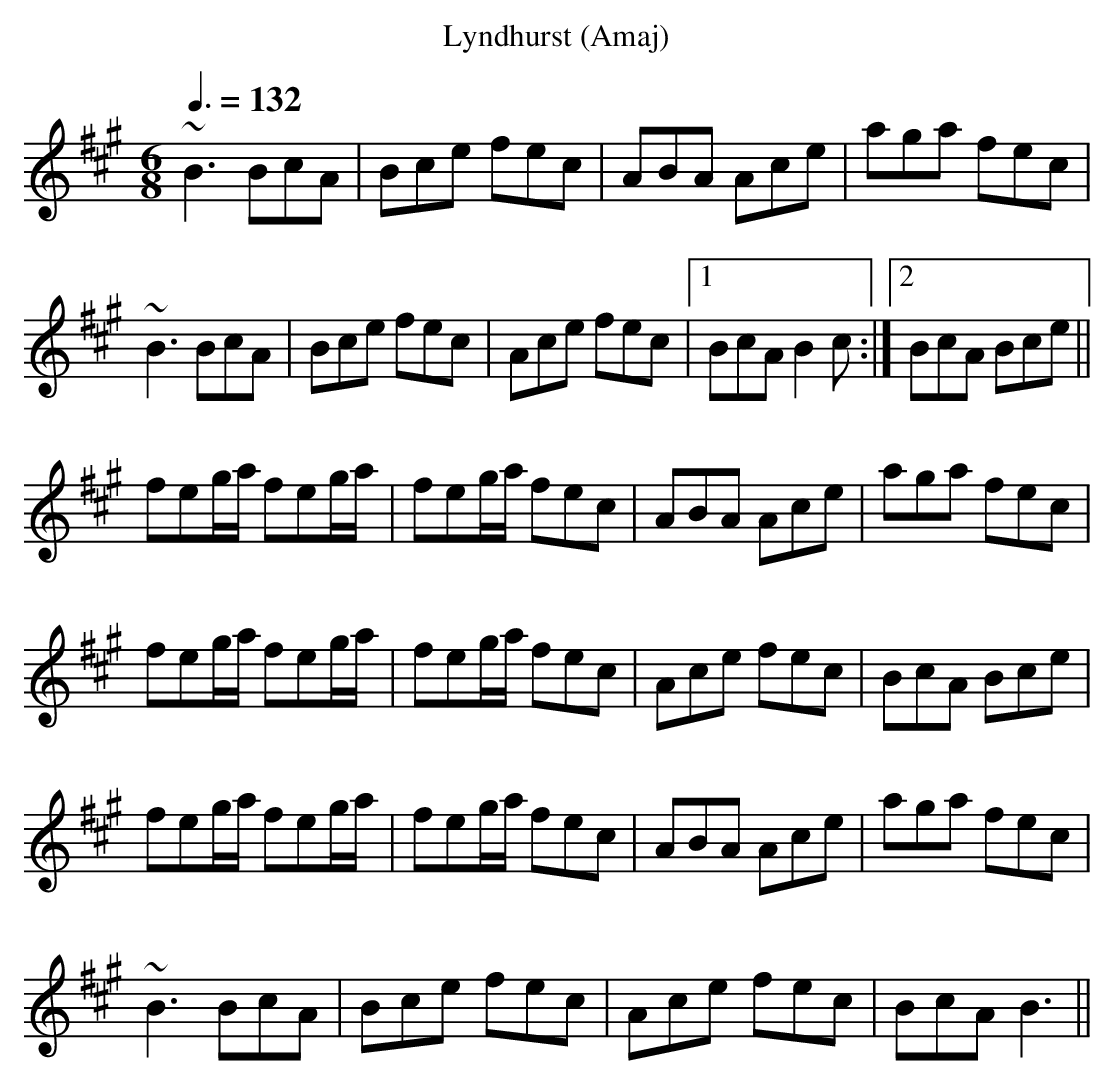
X:1
T:Lyndhurst (Amaj)
Q:3/8=132
M:6/8
L:1/8
K:Bdor
~B3 BcA|Bce fec|ABA Ace|aga fec|
~B3 BcA|Bce fec|Ace fec|1BcA B2c:|2BcA Bce||
feg/a/ feg/a/|feg/a/ fec|ABA Ace|aga fec|
feg/a/ feg/a/|feg/a/ fec|Ace fec|BcA Bce|
feg/a/ feg/a/|feg/a/ fec|ABA Ace|aga fec|
~B3 BcA|Bce fec|Ace fec|BcA B3||
